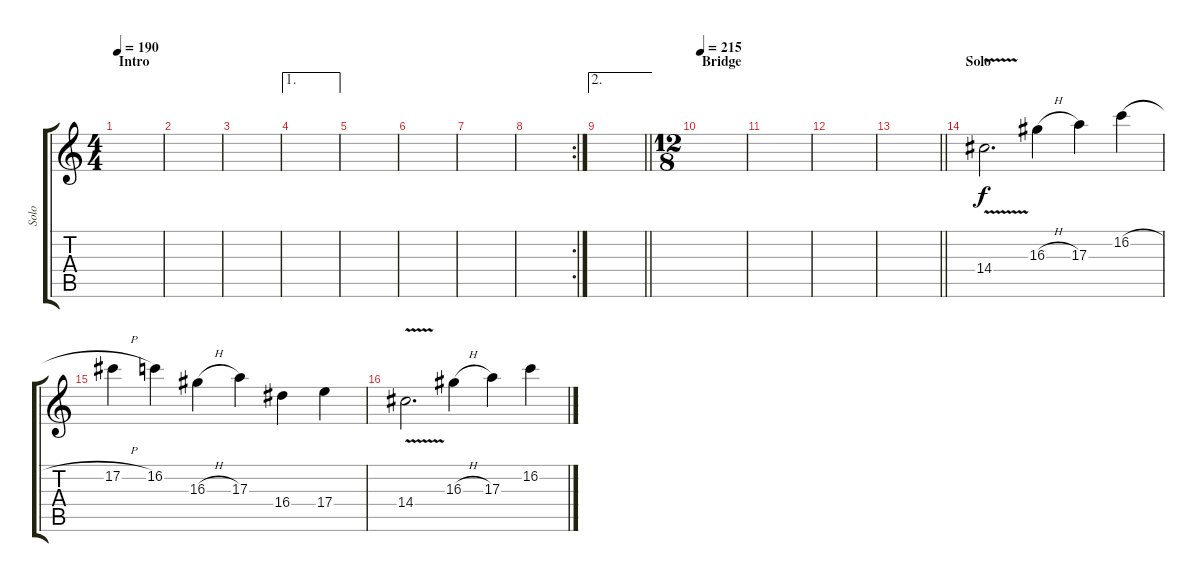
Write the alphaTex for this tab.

\track ("Solo" "Solo") {instrument distortionguitar}
\staff {score tabs}
\tuning (Db4 Ab3 E3 B2 Gb2 Db2) {hide}
\ts (4 4)
\section ("" "Intro")
\tempo 190
\clef g2
\ks c
|
|
|
\ae 1
|
|
|
|
\rc 2
|
\ae 2
\barLineRight lightlight
|
\ts (12 8)
\section ("" "Bridge")
\tempo 215
|
|
|
\barLineRight lightlight
|
\section ("" "Solo")
14.4{v}.2{d} 16.3{h}.4 17.3.4 16.2{h}.4 |
17.2{h}.4 16.2.4 16.3{h}.4 17.3.4 16.4.4 17.4.4 |
14.4{v}.2{d} 16.3{h}.4 17.3.4 16.2{h}.4
